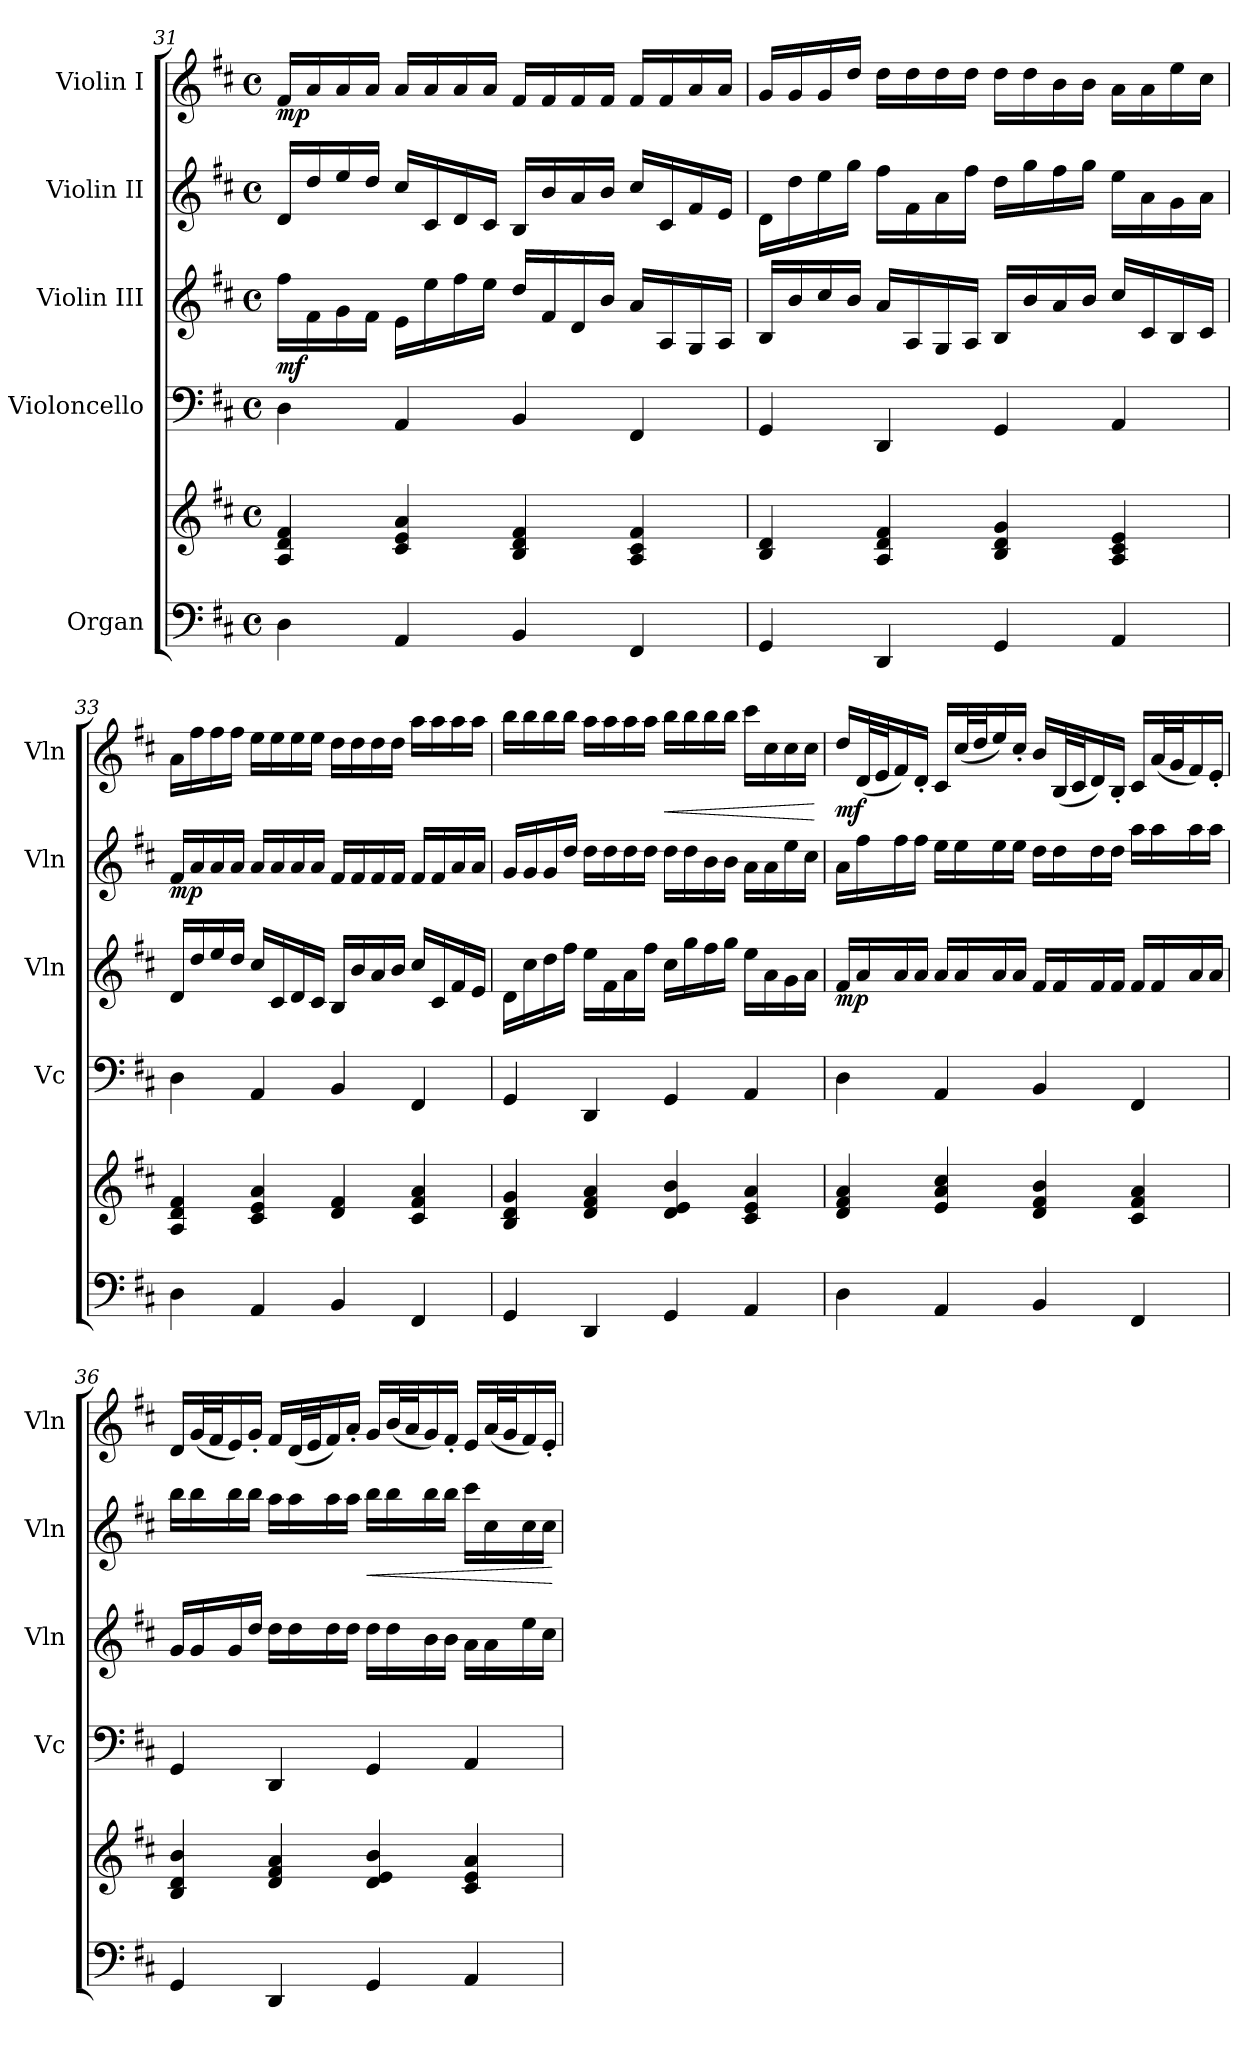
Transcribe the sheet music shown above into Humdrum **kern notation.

**kern	**kern	**kern	**kern	**dynam	**kern	**dynam	**kern	**dynam
*part5	*part5	*part4	*part3	*part3	*part2	*part2	*part1	*part1
*staff6	*staff5	*staff4	*staff3	*staff3	*staff2	*staff2	*staff1	*staff1
*I"Organ	*	*I"Violoncello	*I"Violin III	*	*I"Violin II	*	*I"Violin I	*
*	*	*I'Vc	*I'Vln	*	*I'Vln	*	*I'Vln	*
!!LO:LB:g=z
*clefF4	*clefG2	*clefF4	*clefG2	*	*clefG2	*	*clefG2	*
*k[f#c#]	*k[f#c#]	*k[f#c#]	*k[f#c#]	*	*k[f#c#]	*	*k[f#c#]	*
*D:	*D:	*D:	*D:	*	*D:	*	*D:	*
*M4/4	*M4/4	*M4/4	*M4/4	*	*M4/4	*	*M4/4	*
*met(c)	*met(c)	*met(c)	*met(c)	*	*met(c)	*	*met(c)	*
=31	=31	=31	=31	=31	=31	=31	=31	=31
!	!	!	!	!LO:DY:b	!	!	!	!LO:DY:b
4D\	4A/ 4d/ 4f#/	4D\	16ff#\LL	mf	16d/LL	.	16f#/LL	mp
.	.	.	16f#\	.	16dd/	.	16a/	.
.	.	.	16g\	.	16ee/	.	16a/	.
.	.	.	16f#\JJ	.	16dd/JJ	.	16a/JJ	.
4AA/	4c#/ 4e/ 4a/	4AA/	16e\LL	.	16cc#/LL	.	16a/LL	.
.	.	.	16ee\	.	16c#/	.	16a/	.
.	.	.	16ff#\	.	16d/	.	16a/	.
.	.	.	16ee\JJ	.	16c#/JJ	.	16a/JJ	.
4BB/	4B/ 4d/ 4f#/	4BB/	16dd/LL	.	16B/LL	.	16f#/LL	.
.	.	.	16f#/	.	16b/	.	16f#/	.
.	.	.	16d/	.	16a/	.	16f#/	.
.	.	.	16b/JJ	.	16b/JJ	.	16f#/JJ	.
4FF#/	4A/ 4c#/ 4f#/	4FF#/	16a/LL	.	16cc#/LL	.	16f#/LL	.
.	.	.	16A/	.	16c#/	.	16f#/	.
.	.	.	16G/	.	16f#/	.	16a/	.
.	.	.	16A/JJ	.	16e/JJ	.	16a/JJ	.
=32	=32	=32	=32	=32	=32	=32	=32	=32
4GG/	4B/ 4d/	4GG/	16B/LL	.	16d\LL	.	16g/LL	.
.	.	.	16b/	.	16dd\	.	16g/	.
.	.	.	16cc#/	.	16ee\	.	16g/	.
.	.	.	16b/JJ	.	16gg\JJ	.	16dd/JJ	.
4DD/	4A/ 4d/ 4f#/	4DD/	16a/LL	.	16ff#\LL	.	16dd\LL	.
.	.	.	16A/	.	16f#\	.	16dd\	.
.	.	.	16G/	.	16a\	.	16dd\	.
.	.	.	16A/JJ	.	16ff#\JJ	.	16dd\JJ	.
4GG/	4B/ 4d/ 4g/	4GG/	16B/LL	.	16dd\LL	.	16dd\LL	.
.	.	.	16b/	.	16gg\	.	16dd\	.
.	.	.	16a/	.	16ff#\	.	16b\	.
.	.	.	16b/JJ	.	16gg\JJ	.	16b\JJ	.
4AA/	4A/ 4c#/ 4e/	4AA/	16cc#/LL	.	16ee\LL	.	16a\LL	.
.	.	.	16c#/	.	16a\	.	16a\	.
.	.	.	16B/	.	16g\	.	16ee\	.
.	.	.	16c#/JJ	.	16a\JJ	.	16cc#\JJ	.
=33	=33	=33	=33	=33	=33	=33	=33	=33
!	!	!	!	!	!	!LO:DY:b	!	!
4D\	4A/ 4d/ 4f#/	4D\	16d/LL	.	16f#/LL	mp	16a\LL	.
.	.	.	16dd/	.	16a/	.	16ff#\	.
.	.	.	16ee/	.	16a/	.	16ff#\	.
.	.	.	16dd/JJ	.	16a/JJ	.	16ff#\JJ	.
4AA/	4c#/ 4e/ 4a/	4AA/	16cc#/LL	.	16a/LL	.	16ee\LL	.
.	.	.	16c#/	.	16a/	.	16ee\	.
.	.	.	16d/	.	16a/	.	16ee\	.
.	.	.	16c#/JJ	.	16a/JJ	.	16ee\JJ	.
4BB/	4d/ 4f#/	4BB/	16B/LL	.	16f#/LL	.	16dd\LL	.
.	.	.	16b/	.	16f#/	.	16dd\	.
.	.	.	16a/	.	16f#/	.	16dd\	.
.	.	.	16b/JJ	.	16f#/JJ	.	16dd\JJ	.
4FF#/	4c#/ 4f#/ 4a/	4FF#/	16cc#/LL	.	16f#/LL	.	16aa\LL	.
.	.	.	16c#/	.	16f#/	.	16aa\	.
.	.	.	16f#/	.	16a/	.	16aa\	.
.	.	.	16e/JJ	.	16a/JJ	.	16aa\JJ	.
=34	=34	=34	=34	=34	=34	=34	=34	=34
4GG/	4B/ 4d/ 4g/	4GG/	16d\LL	.	16g/LL	.	16bb\LL	.
.	.	.	16cc#\	.	16g/	.	16bb\	.
.	.	.	16dd\	.	16g/	.	16bb\	.
.	.	.	16ff#\JJ	.	16dd/JJ	.	16bb\JJ	.
4DD/	4d/ 4f#/ 4a/	4DD/	16ee\LL	.	16dd\LL	.	16aa\LL	.
.	.	.	16f#\	.	16dd\	.	16aa\	.
.	.	.	16a\	.	16dd\	.	16aa\	.
.	.	.	16ff#\JJ	.	16dd\JJ	.	16aa\JJ	.
!	!	!	!	!	!	!	!	!LO:HP:b
4GG/	4d/ 4e/ 4b/	4GG/	16cc#\LL	.	16dd\LL	.	16bb\LL	<
.	.	.	16gg\	.	16dd\	.	16bb\	.
.	.	.	16ff#\	.	16b\	.	16bb\	.
.	.	.	16gg\JJ	.	16b\JJ	.	16bb\JJ	.
4AA/	4c#/ 4e/ 4a/	4AA/	16ee\LL	.	16a\LL	.	16ccc#\LL	.
.	.	.	16a\	.	16a\	.	16cc#\	.
.	.	.	16g\	.	16ee\	.	16cc#\	.
.	.	.	16a\JJ	.	16cc#\JJ	.	16cc#\JJ	.
.	.	.	.	.	.	.	.	[
!!LO:PB:g=z
=35	=35	=35	=35	=35	=35	=35	=35	=35
!	!	!	!	!LO:DY:b	!	!	!	!LO:DY:b
4D\	4d/ 4f#/ 4a/	4D\	16f#/LL	mp	16a\LL	.	16dd/LL	mf
.	.	.	16a/	.	16ff#\	.	(32d/L	.
.	.	.	.	.	.	.	32e/J	.
.	.	.	16a/	.	16ff#\	.	16f#/)	.
.	.	.	16a/JJ	.	16ff#\JJ	.	16d'/JJ	.
4AA/	4e/ 4a/ 4cc#/	4AA/	16a/LL	.	16ee\LL	.	16c#/LL	.
.	.	.	16a/	.	16ee\	.	(32cc#/L	.
.	.	.	.	.	.	.	32dd/J	.
.	.	.	16a/	.	16ee\	.	16ee/)	.
.	.	.	16a/JJ	.	16ee\JJ	.	16cc#'/JJ	.
4BB/	4d/ 4f#/ 4b/	4BB/	16f#/LL	.	16dd\LL	.	16b/LL	.
.	.	.	16f#/	.	16dd\	.	(32B/L	.
.	.	.	.	.	.	.	32c#/J	.
.	.	.	16f#/	.	16dd\	.	16d/)	.
.	.	.	16f#/JJ	.	16dd\JJ	.	16B'/JJ	.
4FF#/	4c#/ 4f#/ 4a/	4FF#/	16f#/LL	.	16aa\LL	.	16c#/LL	.
.	.	.	16f#/	.	16aa\	.	(32a/L	.
.	.	.	.	.	.	.	32g/J	.
.	.	.	16a/	.	16aa\	.	16f#/)	.
.	.	.	16a/JJ	.	16aa\JJ	.	16e'/JJ	.
=36	=36	=36	=36	=36	=36	=36	=36	=36
4GG/	4B/ 4d/ 4b/	4GG/	16g/LL	.	16bb\LL	.	16d/LL	.
.	.	.	16g/	.	16bb\	.	(32g/L	.
.	.	.	.	.	.	.	32f#/J	.
.	.	.	16g/	.	16bb\	.	16e/)	.
.	.	.	16dd/JJ	.	16bb\JJ	.	16g'/JJ	.
4DD/	4d/ 4f#/ 4a/	4DD/	16dd\LL	.	16aa\LL	.	16f#/LL	.
.	.	.	16dd\	.	16aa\	.	(32d/L	.
.	.	.	.	.	.	.	32e/J	.
.	.	.	16dd\	.	16aa\	.	16f#/)	.
.	.	.	16dd\JJ	.	16aa\JJ	.	16a'/JJ	.
!	!	!	!	!	!	!LO:HP:b	!	!
4GG/	4d/ 4e/ 4b/	4GG/	16dd\LL	.	16bb\LL	<	16g/LL	.
.	.	.	16dd\	.	16bb\	.	(32b/L	.
.	.	.	.	.	.	.	32a/J	.
.	.	.	16b\	.	16bb\	.	16g/)	.
.	.	.	16b\JJ	.	16bb\JJ	.	16f#'/JJ	.
4AA/	4c#/ 4e/ 4a/	4AA/	16a\LL	.	16ccc#\LL	.	16e/LL	.
.	.	.	16a\	.	16cc#\	.	(32a/L	.
.	.	.	.	.	.	.	32g/J	.
.	.	.	16ee\	.	16cc#\	.	16f#/)	.
.	.	.	16cc#\JJ	.	16cc#\JJ	.	16e'/JJ	.
.	.	.	.	.	.	[	.	.
=	=	=	=	=	=	=	=	=
*-	*-	*-	*-	*-	*-	*-	*-	*-
